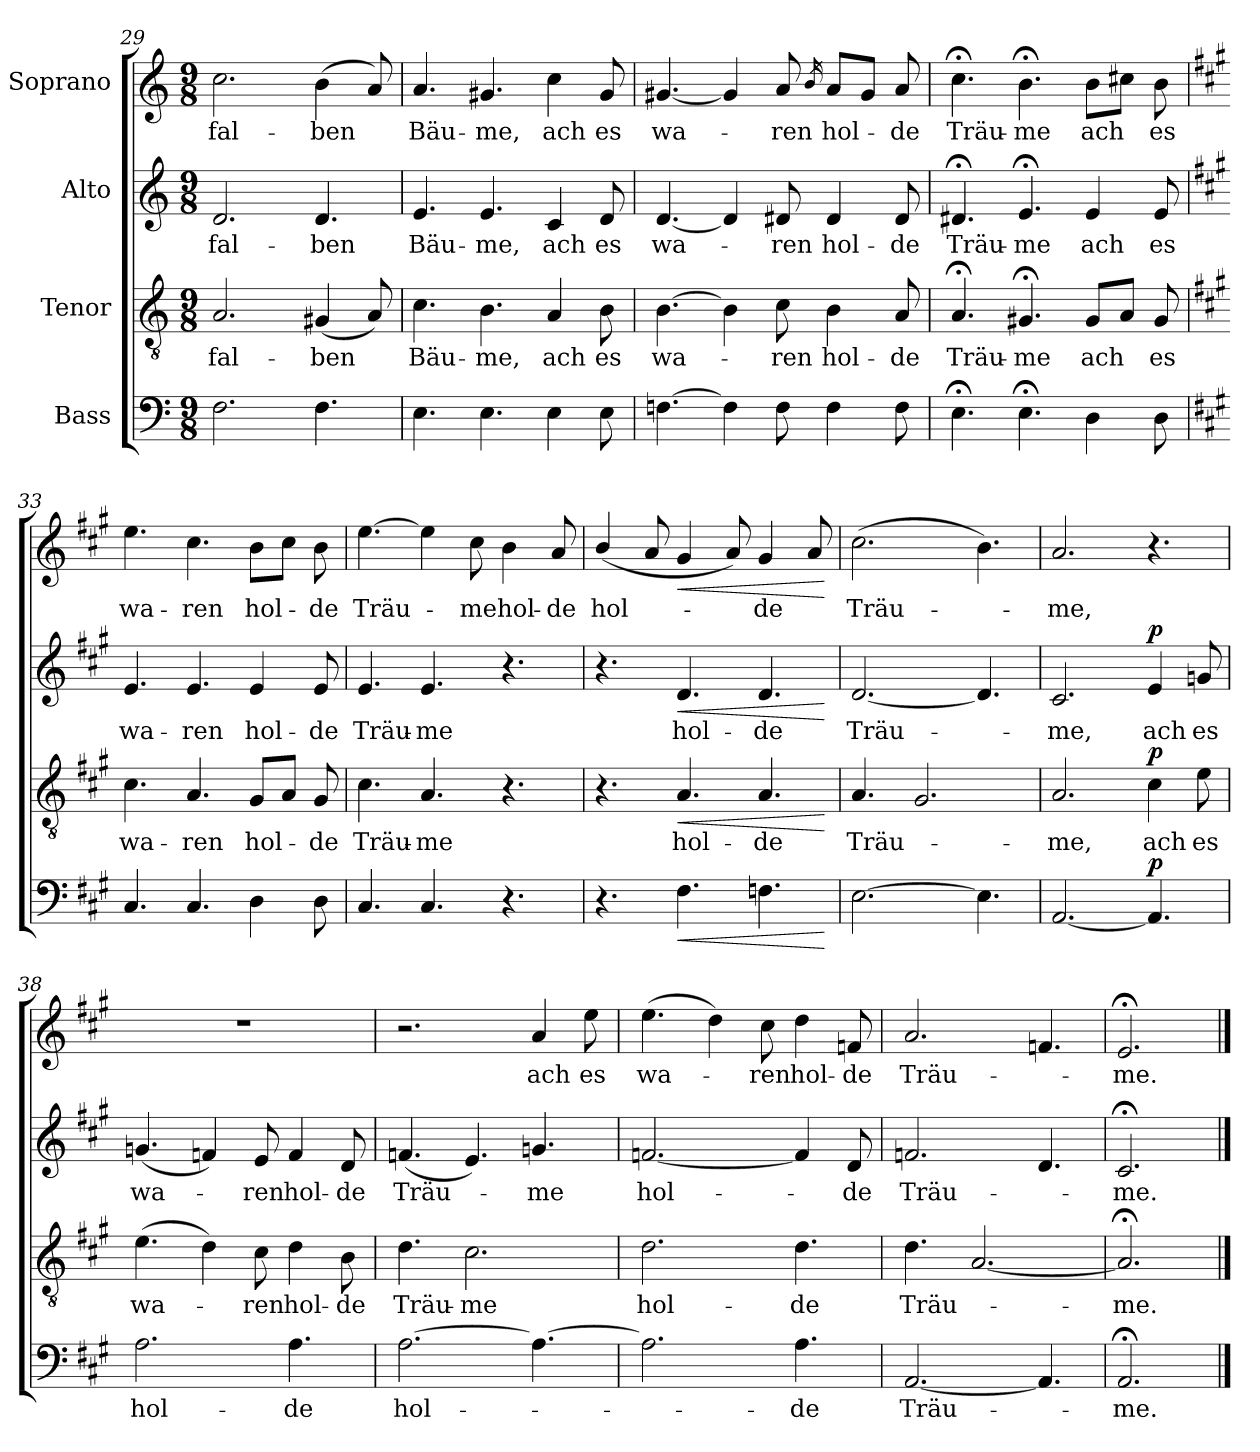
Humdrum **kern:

**kern	**text	**dynam	**kern	**text	**dynam	**kern	**text	**dynam	**kern	**text	**dynam
*part4	*part4	*part4	*part3	*part3	*part3	*part2	*part2	*part2	*part1	*part1	*part1
*staff4	*staff4	*staff4	*staff3	*staff3	*staff3	*staff2	*staff2	*staff2	*staff1	*staff1	*staff1
*I"Bass	*	*	*I"Tenor	*	*	*I"Alto	*	*	*I"Soprano	*	*
!!LO:LB:g=z
*clefF4	*	*	*clefGv2	*	*	*clefG2	*	*	*clefG2	*	*
*k[]	*	*	*k[]	*	*	*k[]	*	*	*k[]	*	*
*M9/8	*	*	*M9/8	*	*	*M9/8	*	*	*M9/8	*	*
=29	=29	=29	=29	=29	=29	=29	=29	=29	=29	=29	=29
!	!	!	!	!LO:LY:b	!	!	!LO:LY:b	!	!	!LO:LY:b	!
2.F\	.	.	2.A/	fal-	.	2.d/	fal-	.	2.cc\	fal-	.
!	!	!	!	!LO:LY:b	!	!	!LO:LY:b	!	!	!LO:LY:b	!
4.F\	.	.	(<4G#X/	-ben	.	4.d/	-ben	.	(>4b\	-ben	.
.	.	.	8A/)	.	.	.	.	.	8a/)	.	.
=30	=30	=30	=30	=30	=30	=30	=30	=30	=30	=30	=30
!	!	!	!	!LO:LY:b	!	!	!LO:LY:b	!	!	!LO:LY:b	!
4.E\	.	.	4.c\	Bäu-	.	4.e/	Bäu-	.	4.a/	Bäu-	.
!	!	!	!	!LO:LY:b	!	!	!LO:LY:b	!	!	!LO:LY:b	!
4.E\	.	.	4.B\	-me,	.	4.e/	-me,	.	4.g#X/	-me,	.
!	!	!	!	!LO:LY:b	!	!	!LO:LY:b	!	!	!LO:LY:b	!
4E\	.	.	4A/	ach	.	4c/	ach	.	4cc\	ach	.
!	!	!	!	!LO:LY:b	!	!	!LO:LY:b	!	!	!LO:LY:b	!
8E\	.	.	8B\	es	.	8d/	es	.	8g#/	es	.
=31	=31	=31	=31	=31	=31	=31	=31	=31	=31	=31	=31
!	!	!	!	!LO:LY:b	!	!	!LO:LY:b	!	!	!LO:LY:b	!
[4.Fn\	.	.	[4.B\	wa-	.	[4.d/	wa-	.	[4.g#X/	wa-	.
4F\]	.	.	4B\]	.	.	4d/]	.	.	4g#/]	.	.
!	!	!	!	!LO:LY:b	!	!	!LO:LY:b	!	!	!LO:LY:b	!
8F\	.	.	8c\	-ren	.	8d#X/	-ren	.	8a/	-ren	.
.	.	.	.	.	.	.	.	.	16qb/	.	.
!	!	!	!	!LO:LY:b	!	!	!LO:LY:b	!	!	!LO:LY:b	!
4F\	.	.	4B\	hol-	.	4d#/	hol-	.	8a/L	hol-	.
.	.	.	.	.	.	.	.	.	8g#/J	.	.
!	!	!	!	!LO:LY:b	!	!	!LO:LY:b	!	!	!LO:LY:b	!
8F\	.	.	8A/	-de	.	8d#/	-de	.	8a/	-de	.
=32	=32	=32	=32	=32	=32	=32	=32	=32	=32	=32	=32
!	!	!	!	!LO:LY:b	!	!	!LO:LY:b	!	!	!LO:LY:b	!
4.E;<\	.	.	4.A;</	Träu-	.	4.d#X;</	Träu-	.	4.cc;<\	Träu-	.
!	!	!	!	!LO:LY:b	!	!	!LO:LY:b	!	!	!LO:LY:b	!
4.E;<\	.	.	4.G#X;</	-me	.	4.e;</	-me	.	4.b;<\	-me	.
!	!	!	!	!LO:LY:b	!	!	!LO:LY:b	!	!	!LO:LY:b	!
4D\	.	.	8G#/L	ach	.	4e/	ach	.	8b\L	ach	.
.	.	.	8A/J	.	.	.	.	.	8cc#X\J	.	.
!	!	!	!	!LO:LY:b	!	!	!LO:LY:b	!	!	!LO:LY:b	!
8D\	.	.	8G#/	es	.	8e/	es	.	8b\	es	.
!!LO:PB:g=z
=33	=33	=33	=33	=33	=33	=33	=33	=33	=33	=33	=33
*k[f#c#g#]	*	*	*k[f#c#g#]	*	*	*k[f#c#g#]	*	*	*k[f#c#g#]	*	*
!	!	!	!	!LO:LY:b	!	!	!LO:LY:b	!	!	!LO:LY:b	!
4.C#/	.	.	4.c#\	wa-	.	4.e/	wa-	.	4.ee\	wa-	.
!	!	!	!	!LO:LY:b	!	!	!LO:LY:b	!	!	!LO:LY:b	!
4.C#/	.	.	4.A/	-ren	.	4.e/	-ren	.	4.cc#\	-ren	.
!	!	!	!	!LO:LY:b	!	!	!LO:LY:b	!	!	!LO:LY:b	!
4D\	.	.	8G#/L	hol-	.	4e/	hol-	.	8b\L	hol-	.
.	.	.	8A/J	.	.	.	.	.	8cc#\J	.	.
!	!	!	!	!LO:LY:b	!	!	!LO:LY:b	!	!	!LO:LY:b	!
8D\	.	.	8G#/	-de	.	8e/	-de	.	8b\	-de	.
=34	=34	=34	=34	=34	=34	=34	=34	=34	=34	=34	=34
!	!	!	!	!LO:LY:b	!	!	!LO:LY:b	!	!	!LO:LY:b	!
4.C#/	.	.	4.c#\	Träu-	.	4.e/	Träu-	.	[4.ee\	Träu-	.
!	!	!	!	!LO:LY:b	!	!	!LO:LY:b	!	!	!	!
4.C#/	.	.	4.A/	-me	.	4.e/	-me	.	4ee\]	.	.
!	!	!	!	!	!	!	!	!	!	!LO:LY:b	!
.	.	.	.	.	.	.	.	.	8cc#\	-me	.
!	!	!	!	!	!	!	!	!	!	!LO:LY:b	!
4.r	.	.	4.r	.	.	4.r	.	.	4b\	hol-	.
!	!	!	!	!	!	!	!	!	!	!LO:LY:b	!
.	.	.	.	.	.	.	.	.	8a/	-de	.
=35	=35	=35	=35	=35	=35	=35	=35	=35	=35	=35	=35
!	!	!	!	!	!	!	!	!	!	!LO:LY:b	!
4.r	.	.	4.r	.	.	4.r	.	.	(<4b/	hol-	.
.	.	.	.	.	.	.	.	.	8a/	.	.
!	!	!LO:HP:b	!	!LO:LY:b	!LO:HP:b	!	!LO:LY:b	!LO:HP:b	!	!	!LO:HP:b
4.F#\	.	<	4.A/	hol-	<	4.d/	hol-	<	4g#/	.	<
.	.	.	.	.	.	.	.	.	8a/)	.	.
!	!	!	!	!LO:LY:b	!	!	!LO:LY:b	!	!	!LO:LY:b	!
4.Fn\	.	.	4.A/	-de	.	4.d/	-de	.	4g#/	-de	.
.	.	.	.	.	.	.	.	.	8a/	.	.
.	.	[	.	.	[	.	.	[	.	.	[
=36	=36	=36	=36	=36	=36	=36	=36	=36	=36	=36	=36
!	!	!	!	!LO:LY:b	!	!	!LO:LY:b	!	!	!LO:LY:b	!
[2.E\	.	.	4.A/	Träu-	.	[2.d/	Träu-	.	(>2.cc#\	Träu-	.
.	.	.	2.G#/	.	.	.	.	.	.	.	.
4.E\]	.	.	.	.	.	4.d/]	.	.	4.b\)	.	.
=37	=37	=37	=37	=37	=37	=37	=37	=37	=37	=37	=37
!	!	!	!	!LO:LY:b	!	!	!LO:LY:b	!	!	!LO:LY:b	!
[2.AA/	.	.	2.A/	-me,	.	2.c#/	-me,	.	2.a/	-me,	.
!	!	!LO:DY:a	!	!LO:LY:b	!LO:DY:a	!	!LO:LY:b	!LO:DY:a	!	!	!
4.AA/]	.	p	4c#\	ach	p	4e/	ach	p	4.r	.	.
!	!	!	!	!LO:LY:b	!	!	!LO:LY:b	!	!	!	!
.	.	.	8e\	es	.	8gn/	es	.	.	.	.
!!LO:LB:g=z
=38	=38	=38	=38	=38	=38	=38	=38	=38	=38	=38	=38
!	!LO:LY:b	!	!	!LO:LY:b	!	!	!LO:LY:b	!	!	!	!
2.A\	hol-	.	(>4.e\	wa-	.	(<4.gn/	wa-	.	8%9r	.	.
.	.	.	4d\)	.	.	4fn/)	.	.	.	.	.
!	!	!	!	!LO:LY:b	!	!	!LO:LY:b	!	!	!	!
.	.	.	8c#\	-ren	.	8e/	-ren	.	.	.	.
!	!LO:LY:b	!	!	!LO:LY:b	!	!	!LO:LY:b	!	!	!	!
4.A\	-de	.	4d\	hol-	.	4f/	hol-	.	.	.	.
!	!	!	!	!LO:LY:b	!	!	!LO:LY:b	!	!	!	!
.	.	.	8B\	-de	.	8d/	-de	.	.	.	.
=39	=39	=39	=39	=39	=39	=39	=39	=39	=39	=39	=39
!	!LO:LY:b	!	!	!LO:LY:b	!	!	!LO:LY:b	!	!	!	!
[2.A\	hol-	.	4.d\	Träu-	.	(<4.fn/	Träu-	.	2.r	.	.
!	!	!	!	!LO:LY:b	!	!	!	!	!	!	!
.	.	.	2.c#\	-me	.	4.e/)	.	.	.	.	.
!	!	!	!	!	!	!	!LO:LY:b	!	!	!LO:LY:b	!
4.A\_	.	.	.	.	.	4.gn/	-me	.	4a/	ach	.
!	!	!	!	!	!	!	!	!	!	!LO:LY:b	!
.	.	.	.	.	.	.	.	.	8ee\	es	.
=40	=40	=40	=40	=40	=40	=40	=40	=40	=40	=40	=40
!	!	!	!	!LO:LY:b	!	!	!LO:LY:b	!	!	!LO:LY:b	!
2.A\]	.	.	2.d\	hol-	.	[2.fn/	hol-	.	(>4.ee\	wa-	.
.	.	.	.	.	.	.	.	.	4dd\)	.	.
!	!	!	!	!	!	!	!	!	!	!LO:LY:b	!
.	.	.	.	.	.	.	.	.	8cc#\	-ren	.
!	!LO:LY:b	!	!	!LO:LY:b	!	!	!	!	!	!LO:LY:b	!
4.A\	-de	.	4.d\	-de	.	4f/]	.	.	4dd\	hol-	.
!	!	!	!	!	!	!	!LO:LY:b	!	!	!LO:LY:b	!
.	.	.	.	.	.	8d/	-de	.	8fn/	-de	.
=41	=41	=41	=41	=41	=41	=41	=41	=41	=41	=41	=41
!	!LO:LY:b	!	!	!LO:LY:b	!	!	!LO:LY:b	!	!	!LO:LY:b	!
[2.AA/	Träu-	.	4.d\	Träu-	.	2.fn/	Träu-	.	2.a/	Träu-	.
.	.	.	[2.A/	.	.	.	.	.	.	.	.
4.AA/]	.	.	.	.	.	4.d/	.	.	4.fn/	.	.
=42	=42	=42	=42	=42	=42	=42	=42	=42	=42	=42	=42
!	!LO:LY:b	!	!	!LO:LY:b	!	!	!LO:LY:b	!	!	!LO:LY:b	!
2.AA;</	-me.	.	2.A;</]	-me.	.	2.c#;</	-me.	.	2.e;</	-me.	.
==	==	==	==	==	==	==	==	==	==	==	==
*-	*-	*-	*-	*-	*-	*-	*-	*-	*-	*-	*-
